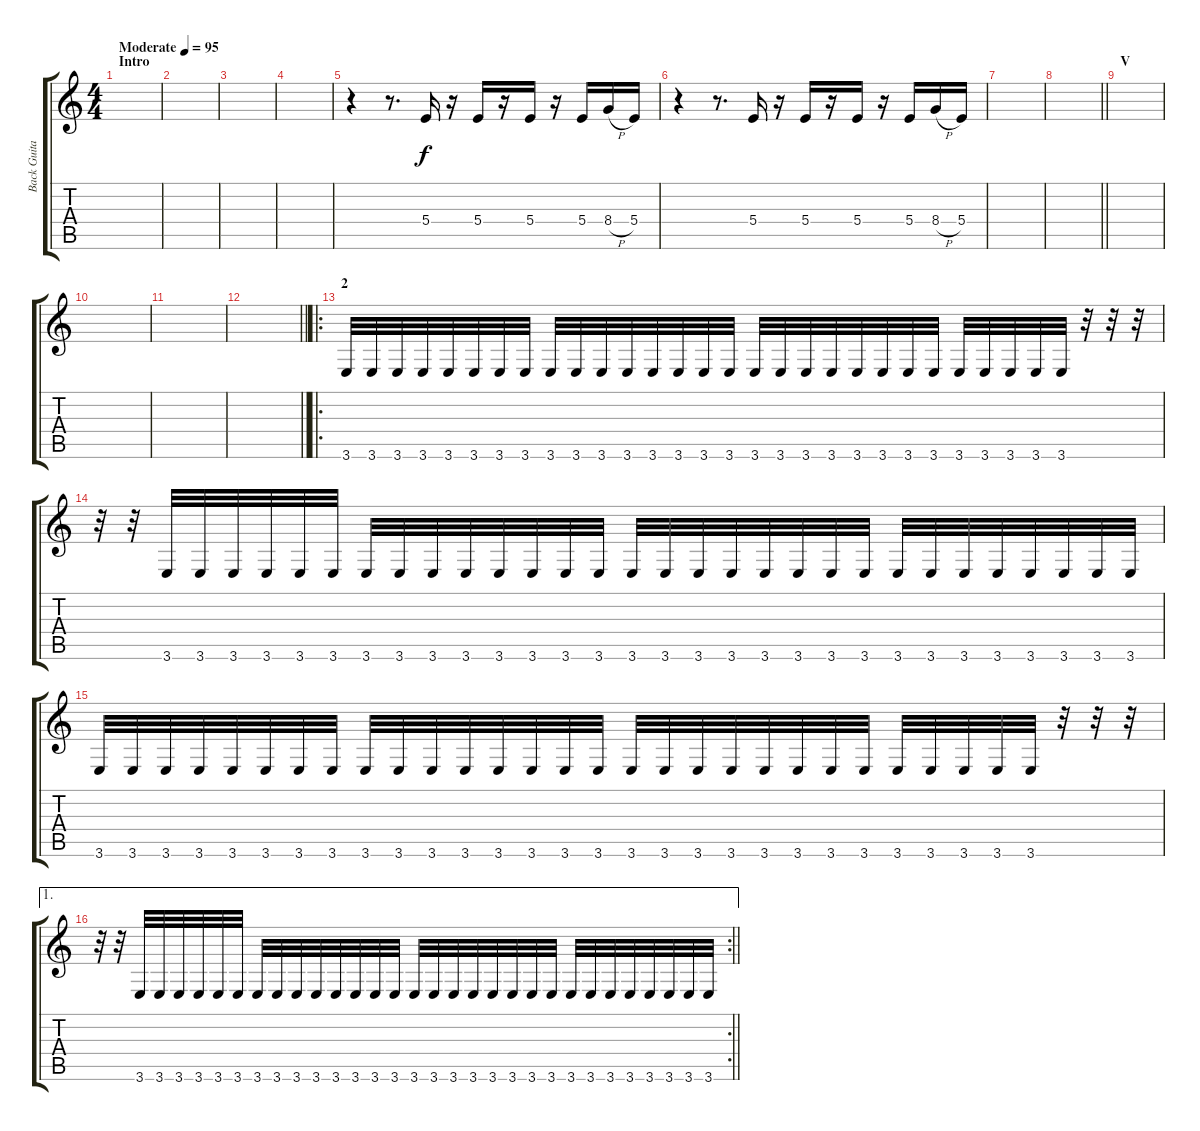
\track ("Back Guitar" "Back Guita") {instrument distortionguitar}
\staff {score tabs}
\tuning (Db4 Ab3 E3 B2 Gb2 Db2) {hide}
\ts (4 4)
\section ("" "Intro")
\tempo (95 "Moderate")
\clef g2
\ks c
|
|
|
|
r.4 r.8{d} 5.4.16 r.16 5.4.16 r.16 5.4.16 r.16 5.4.16 8.4{h}.16 5.4.16 |
r.4 r.8{d} 5.4.16 r.16 5.4.16 r.16 5.4.16 r.16 5.4.16 8.4{h}.16 5.4.16 |
|
\barLineRight lightlight
|
\section ("" "V")
|
|
|
\barLineRight lightlight
|
\ro
\section ("" "2")
3.6.32{volume 5} 3.6.32 3.6.32 3.6.32 3.6.32 3.6.32 3.6.32 3.6.32 3.6.32 3.6.32 3.6.32 3.6.32 3.6.32 3.6.32 3.6.32 3.6.32 3.6.32 3.6.32 3.6.32 3.6.32 3.6.32 3.6.32 3.6.32 3.6.32 3.6.32 3.6.32 3.6.32 3.6.32 3.6.32 r.32 r.32 r.32 |
r.32 r.32 3.6.32 3.6.32 3.6.32 3.6.32 3.6.32 3.6.32 3.6.32 3.6.32 3.6.32 3.6.32 3.6.32 3.6.32 3.6.32 3.6.32 3.6.32 3.6.32 3.6.32 3.6.32 3.6.32 3.6.32 3.6.32 3.6.32 3.6.32 3.6.32 3.6.32 3.6.32 3.6.32 3.6.32 3.6.32 3.6.32 |
3.6.32 3.6.32 3.6.32 3.6.32 3.6.32 3.6.32 3.6.32 3.6.32 3.6.32 3.6.32 3.6.32 3.6.32 3.6.32 3.6.32 3.6.32 3.6.32 3.6.32 3.6.32 3.6.32 3.6.32 3.6.32 3.6.32 3.6.32 3.6.32 3.6.32 3.6.32 3.6.32 3.6.32 3.6.32 r.32 r.32 r.32 |
\ae 1
\rc 2
\barLineRight lightlight
r.32 r.32 3.6.32 3.6.32 3.6.32 3.6.32 3.6.32 3.6.32 3.6.32 3.6.32 3.6.32 3.6.32 3.6.32 3.6.32 3.6.32 3.6.32 3.6.32 3.6.32 3.6.32 3.6.32 3.6.32 3.6.32 3.6.32 3.6.32 3.6.32 3.6.32 3.6.32 3.6.32 3.6.32 3.6.32 3.6.32 3.6.32
